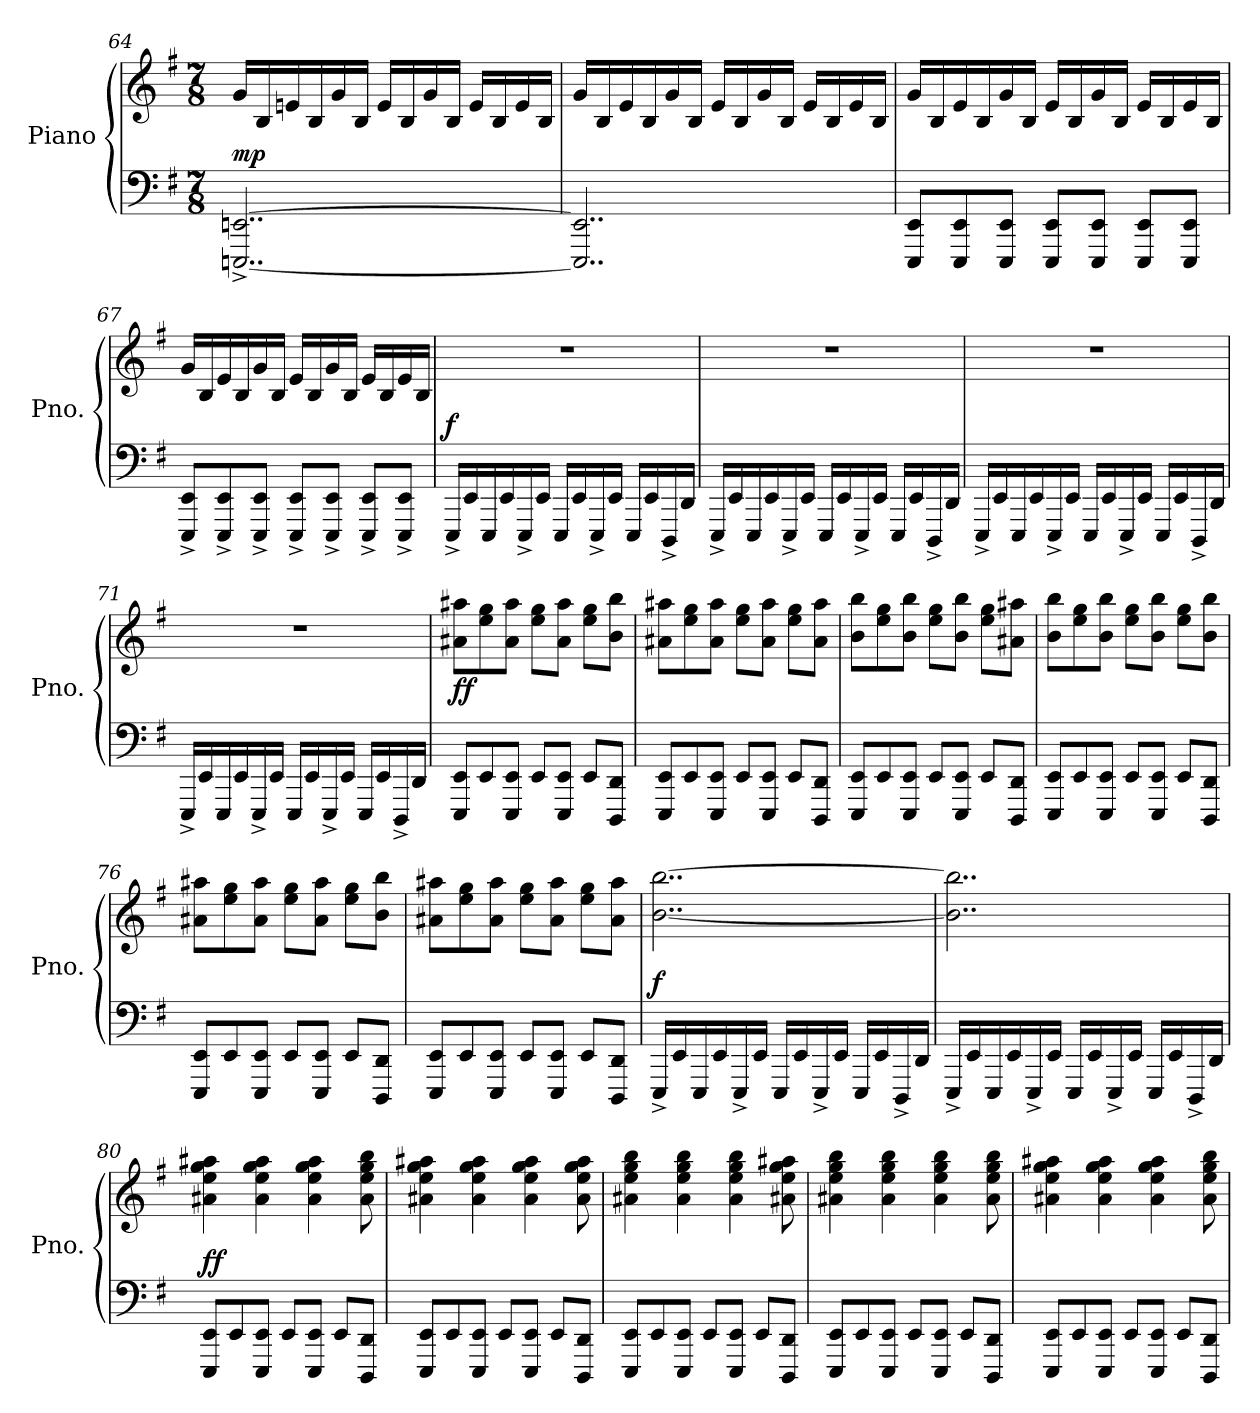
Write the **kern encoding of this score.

**kern	**kern	**dynam
*part1	*part1	*part1
*staff2	*staff1	*staff1/2
*I"Piano	*	*
*I'Pno.	*	*
*clefF4	*clefG2	*
*k[f#]	*k[f#]	*
*M7/8	*M7/8	*
=64	=64	=64
!	!	!LO:DY:a=2
[2..EEEn/^ [2..EEn/^	16g/LL	mp
.	16B/	.
.	16en/	.
.	16B/	.
.	16g/	.
.	16B/JJ	.
.	16e/LL	.
.	16B/	.
.	16g/	.
.	16B/JJ	.
.	16e/LL	.
.	16B/	.
.	16e/	.
.	16B/JJ	.
!!LO:LB:g=z
=65	=65	=65
2..EEE/] 2..EE/]	16g/LL	.
.	16B/	.
.	16e/	.
.	16B/	.
.	16g/	.
.	16B/JJ	.
.	16e/LL	.
.	16B/	.
.	16g/	.
.	16B/JJ	.
.	16e/LL	.
.	16B/	.
.	16e/	.
.	16B/JJ	.
=66	=66	=66
8EEE/ 8EE/L	16g/LL	.
.	16B/	.
8EEE/ 8EE/	16e/	.
.	16B/	.
8EEE/ 8EE/J	16g/	.
.	16B/JJ	.
8EEE/ 8EE/L	16e/LL	.
.	16B/	.
8EEE/ 8EE/J	16g/	.
.	16B/JJ	.
8EEE/ 8EE/L	16e/LL	.
.	16B/	.
8EEE/ 8EE/J	16e/	.
.	16B/JJ	.
!!LO:LB:g=z
=67	=67	=67
8EEE/^ 8EE/^L	16g/LL	.
.	16B/	.
8EEE/^ 8EE/^	16e/	.
.	16B/	.
8EEE/^ 8EE/^J	16g/	.
.	16B/JJ	.
8EEE/^ 8EE/^L	16e/LL	.
.	16B/	.
8EEE/^ 8EE/^J	16g/	.
.	16B/JJ	.
8EEE/^ 8EE/^L	16e/LL	.
.	16B/	.
8EEE/^ 8EE/^J	16e/	.
.	16B/JJ	.
=68	=68	=68
!	!	!LO:DY:a=2
16EEE^/LL	2..r	f
16EE/	.	.
16EEE/	.	.
16EE/	.	.
16EEE^/	.	.
16EE/JJ	.	.
16EEE/LL	.	.
16EE/	.	.
16EEE^/	.	.
16EE/JJ	.	.
16EEE/LL	.	.
16EE/	.	.
16DDD^/	.	.
16DD/JJ	.	.
!!LO:LB:g=z
=69	=69	=69
16EEE^/LL	2..r	.
16EE/	.	.
16EEE/	.	.
16EE/	.	.
16EEE^/	.	.
16EE/JJ	.	.
16EEE/LL	.	.
16EE/	.	.
16EEE^/	.	.
16EE/JJ	.	.
16EEE/LL	.	.
16EE/	.	.
16DDD^/	.	.
16DD/JJ	.	.
=70	=70	=70
16EEE^/LL	2..r	.
16EE/	.	.
16EEE/	.	.
16EE/	.	.
16EEE^/	.	.
16EE/JJ	.	.
16EEE/LL	.	.
16EE/	.	.
16EEE^/	.	.
16EE/JJ	.	.
16EEE/LL	.	.
16EE/	.	.
16DDD^/	.	.
16DD/JJ	.	.
!!LO:PB:g=z
=71	=71	=71
16EEE^/LL	2..r	.
16EE/	.	.
16EEE/	.	.
16EE/	.	.
16EEE^/	.	.
16EE/JJ	.	.
16EEE/LL	.	.
16EE/	.	.
16EEE^/	.	.
16EE/JJ	.	.
16EEE/LL	.	.
16EE/	.	.
16DDD^/	.	.
16DD/JJ	.	.
=72	=72	=72
!	!	!LO:DY:b
8EEE/ 8EE/L	8a#X\ 8aa#X\L	ff
8EE/	8ee\ 8gg\	.
8EEE/ 8EE/J	8a#\ 8aa#\J	.
8EE/L	8ee\ 8gg\L	.
8EEE/ 8EE/J	8a#\ 8aa#\J	.
8EE/L	8ee\ 8gg\L	.
8DDD/ 8DD/J	8b\ 8bb\J	.
!!LO:LB:g=z
=73	=73	=73
8EEE/ 8EE/L	8a#X\ 8aa#X\L	.
8EE/	8ee\ 8gg\	.
8EEE/ 8EE/J	8a#\ 8aa#\J	.
8EE/L	8ee\ 8gg\L	.
8EEE/ 8EE/J	8a#\ 8aa#\J	.
8EE/L	8ee\ 8gg\L	.
8DDD/ 8DD/J	8a#\ 8aa#\J	.
=74	=74	=74
8EEE/ 8EE/L	8b\ 8bb\L	.
8EE/	8ee\ 8gg\	.
8EEE/ 8EE/J	8b\ 8bb\J	.
8EE/L	8ee\ 8gg\L	.
8EEE/ 8EE/J	8b\ 8bb\J	.
8EE/L	8ee\ 8gg\L	.
8DDD/ 8DD/J	8a#X\ 8aa#X\J	.
!!LO:LB:g=z
=75	=75	=75
8EEE/ 8EE/L	8b\ 8bb\L	.
8EE/	8ee\ 8gg\	.
8EEE/ 8EE/J	8b\ 8bb\J	.
8EE/L	8ee\ 8gg\L	.
8EEE/ 8EE/J	8b\ 8bb\J	.
8EE/L	8ee\ 8gg\L	.
8DDD/ 8DD/J	8b\ 8bb\J	.
=76	=76	=76
8EEE/ 8EE/L	8a#X\ 8aa#X\L	.
8EE/	8ee\ 8gg\	.
8EEE/ 8EE/J	8a#\ 8aa#\J	.
8EE/L	8ee\ 8gg\L	.
8EEE/ 8EE/J	8a#\ 8aa#\J	.
8EE/L	8ee\ 8gg\L	.
8DDD/ 8DD/J	8b\ 8bb\J	.
!!LO:LB:g=z
=77	=77	=77
8EEE/ 8EE/L	8a#X\ 8aa#X\L	.
8EE/	8ee\ 8gg\	.
8EEE/ 8EE/J	8a#\ 8aa#\J	.
8EE/L	8ee\ 8gg\L	.
8EEE/ 8EE/J	8a#\ 8aa#\J	.
8EE/L	8ee\ 8gg\L	.
8DDD/ 8DD/J	8a#\ 8aa#\J	.
=78	=78	=78
!	!	!LO:DY:a=2
16EEE^/LL	[2..b\ [2..bb\	f
16EE/	.	.
16EEE/	.	.
16EE/	.	.
16EEE^/	.	.
16EE/JJ	.	.
16EEE/LL	.	.
16EE/	.	.
16EEE^/	.	.
16EE/JJ	.	.
16EEE/LL	.	.
16EE/	.	.
16DDD^/	.	.
16DD/JJ	.	.
!!LO:LB:g=z
=79	=79	=79
16EEE^/LL	2..b\] 2..bb\]	.
16EE/	.	.
16EEE/	.	.
16EE/	.	.
16EEE^/	.	.
16EE/JJ	.	.
16EEE/LL	.	.
16EE/	.	.
16EEE^/	.	.
16EE/JJ	.	.
16EEE/LL	.	.
16EE/	.	.
16DDD^/	.	.
16DD/JJ	.	.
=80	=80	=80
!	!	!LO:DY:a=2
8EEE/ 8EE/L	4a#X\ 4ee\ 4gg\ 4aa#X\	ff
8EE/	.	.
8EEE/ 8EE/J	4a#\ 4ee\ 4gg\ 4aa#\	.
8EE/L	.	.
8EEE/ 8EE/J	4a#\ 4ee\ 4gg\ 4aa#\	.
8EE/L	.	.
8DDD/ 8DD/J	8a#\ 8ee\ 8gg\ 8bb\	.
!!LO:PB:g=z
=81	=81	=81
8EEE/ 8EE/L	4a#X\ 4ee\ 4gg\ 4aa#X\	.
8EE/	.	.
8EEE/ 8EE/J	4a#\ 4ee\ 4gg\ 4aa#\	.
8EE/L	.	.
8EEE/ 8EE/J	4a#\ 4ee\ 4gg\ 4aa#\	.
8EE/L	.	.
8DDD/ 8DD/J	8a#\ 8ee\ 8gg\ 8aa#\	.
=82	=82	=82
8EEE/ 8EE/L	4a#X\ 4ee\ 4gg\ 4bb\	.
8EE/	.	.
8EEE/ 8EE/J	4a#\ 4ee\ 4gg\ 4bb\	.
8EE/L	.	.
8EEE/ 8EE/J	4a#\ 4ee\ 4gg\ 4bb\	.
8EE/L	.	.
8DDD/ 8DD/J	8a#X\ 8ee\ 8gg\ 8aa#X\	.
!!LO:LB:g=z
=83	=83	=83
8EEE/ 8EE/L	4a#X\ 4ee\ 4gg\ 4bb\	.
8EE/	.	.
8EEE/ 8EE/J	4a#\ 4ee\ 4gg\ 4bb\	.
8EE/L	.	.
8EEE/ 8EE/J	4a#\ 4ee\ 4gg\ 4bb\	.
8EE/L	.	.
8DDD/ 8DD/J	8a#\ 8ee\ 8gg\ 8bb\	.
=84	=84	=84
8EEE/ 8EE/L	4a#X\ 4ee\ 4gg\ 4aa#X\	.
8EE/	.	.
8EEE/ 8EE/J	4a#\ 4ee\ 4gg\ 4aa#\	.
8EE/L	.	.
8EEE/ 8EE/J	4a#\ 4ee\ 4gg\ 4aa#\	.
8EE/L	.	.
8DDD/ 8DD/J	8a#\ 8ee\ 8gg\ 8bb\	.
=	=	=
*-	*-	*-
